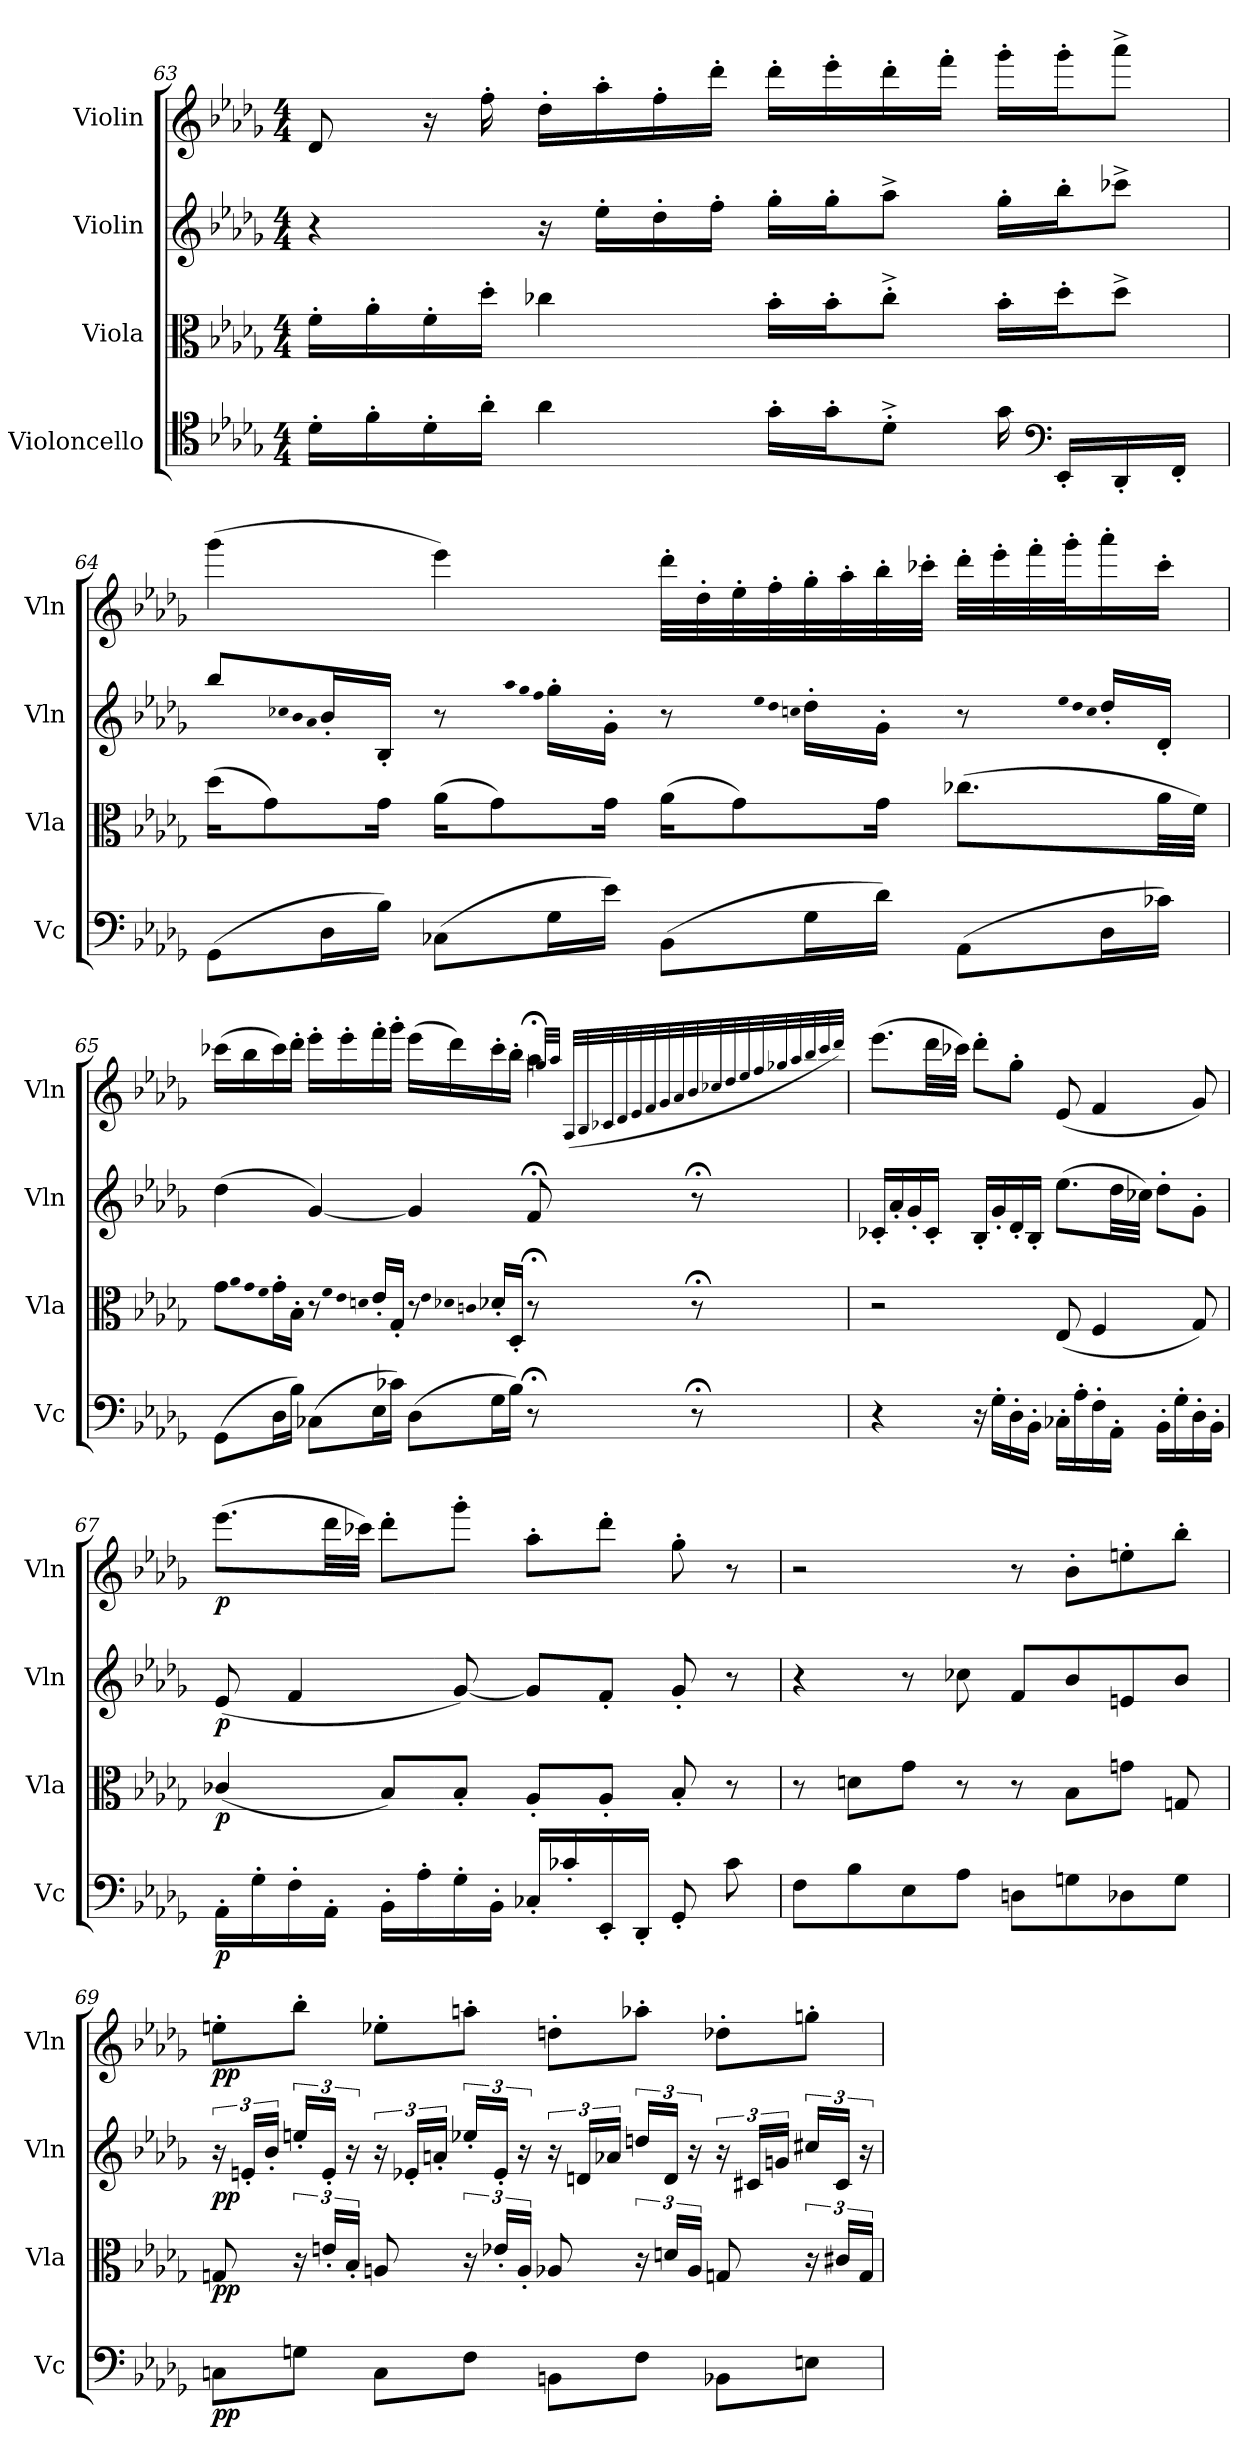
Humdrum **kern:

**kern	**dynam	**kern	**dynam	**kern	**dynam	**kern	**dynam
*part4	*part4	*part3	*part3	*part2	*part2	*part1	*part1
*staff4	*staff4	*staff3	*staff3	*staff2	*staff2	*staff1	*staff1
*I"Violoncello	*	*I"Viola	*	*I"Violin	*	*I"Violin	*
*I'Vc	*	*I'Vla	*	*I'Vln	*	*I'Vln	*
*clefC4	*	*clefC3	*	*clefG2	*	*clefG2	*
*k[b-e-a-d-g-]	*	*k[b-e-a-d-g-]	*	*k[b-e-a-d-g-]	*	*k[b-e-a-d-g-]	*
*M4/4	*	*M4/4	*	*M4/4	*	*M4/4	*
=63	=63	=63	=63	=63	=63	=63	=63
16d-'\LL	.	16f'\LL	.	4r	.	8d-/	.
16f'\	.	16a-'\	.	.	.	.	.
16d-'\	.	16f'\	.	.	.	16r	.
16a-'\JJ	.	16dd-'\JJ	.	.	.	16ff'\	.
4a-\	.	4cc-X\	.	16r	.	16dd-'\LL	.
.	.	.	.	16ee-'\LL	.	16aa-'\	.
.	.	.	.	16dd-'\	.	16ff'\	.
.	.	.	.	16ff'\JJ	.	16ddd-'\JJ	.
16g-'\LL	.	16b-'\LL	.	16gg-'\LL	.	16ddd-'\LL	.
16g-'\J	.	16b-'\J	.	16gg-'\J	.	16eee-'\	.
8d-'^\J	.	8cc-'^\J	.	8aa-^\J	.	16ddd-'\	.
.	.	.	.	.	.	16fff'\JJ	.
16g-\	.	16b-'\LL	.	16gg-'\LL	.	16ggg-'\LL	.
*clefF4	*	*	*	*	*	*	*
16EE-'/LL	.	16dd-'\J	.	16bb-'\J	.	16ggg-'\J	.
16DD-'/	.	8dd-^\J	.	8ccc-X^\J	.	8aaa-^\J	.
16FF'/JJ	.	.	.	.	.	.	.
=64	=64	=64	=64	=64	=64	=64	=64
(8GG-\L	.	(16dd-\KL	.	8bb-\L	.	(4ggg-\	.
.	.	8g-\)	.	.	.	.	.
.	.	.	.	qcc-X	.	.	.
.	.	.	.	qb-	.	.	.
.	.	.	.	qa-	.	.	.
16D-\L	.	.	.	16b-'/L	.	.	.
16B-\JJ)	.	16g-\Jk	.	16B-'/JJ	.	.	.
(8C-X\L	.	(16a-\KL	.	8r	.	4eee-\)	.
.	.	8g-\)	.	.	.	.	.
.	.	.	.	qaa-	.	.	.
.	.	.	.	qgg-	.	.	.
.	.	.	.	qff	.	.	.
16G-\L	.	.	.	16gg-'\LL	.	.	.
16e-\JJ)	.	16g-\Jk	.	16g-'\JJ	.	.	.
(8BB-\L	.	(16a-\KL	.	8r	.	32ddd-'\LLL	.
.	.	.	.	.	.	32dd-'\	.
.	.	8g-\)	.	.	.	32ee-'\	.
.	.	.	.	.	.	32ff'\	.
.	.	.	.	qee-	.	.	.
.	.	.	.	qdd-	.	.	.
.	.	.	.	qccn	.	.	.
16G-\L	.	.	.	16dd-'\LL	.	32gg-'\	.
.	.	.	.	.	.	32aa-'\	.
16d-\JJ)	.	16g-\Jk	.	16g-'\JJ	.	32bb-'\	.
.	.	.	.	.	.	32ccc-X'\JJJ	.
(8AA-\L	.	(8.cc-X\L	.	8r	.	32ddd-'\LLL	.
.	.	.	.	.	.	32eee-'\	.
.	.	.	.	.	.	32fff'\	.
.	.	.	.	.	.	32ggg-'\J	.
.	.	.	.	qee-	.	.	.
.	.	.	.	qdd-	.	.	.
.	.	.	.	qcc	.	.	.
16D-\L	.	.	.	16dd-'\LL	.	16aaa-'\	.
16c-X\JJ)	.	32a-\LL	.	16d-'/JJ	.	16ccc-'\JJ	.
.	.	32f\JJJ)	.	.	.	.	.
=65	=65	=65	=65	=65	=65	=65	=65
(8GG-\L	.	8g-\L	.	(4dd-\	.	(16ccc-X\LL	.
.	.	.	.	.	.	16bb-\	.
.	.	qa-	.	.	.	.	.
.	.	qg-	.	.	.	.	.
.	.	qf	.	.	.	.	.
16D-\L	.	16g-'\L	.	.	.	16ccc-\)	.
16B-\JJ)	.	16B-'\JJ	.	.	.	16ddd-'\JJ	.
(8C-X\L	.	8r	.	[4g-/)	.	16eee-'\LL	.
.	.	.	.	.	.	16eee-'\	.
.	.	qf	.	.	.	.	.
.	.	qe-	.	.	.	.	.
.	.	qdn	.	.	.	.	.
16E-\L	.	16e-'/LL	.	.	.	16fff'\	.
16c-X\JJ)	.	16G-'/JJ	.	.	.	16ggg-'\JJ	.
(8D-\L	.	8r	.	4g-/]	.	(16eee-\LL	.
.	.	.	.	.	.	16ddd-\)	.
.	.	qe-	.	.	.	.	.
.	.	qd-X	.	.	.	.	.
.	.	qcn	.	.	.	.	.
16G-\L	.	16d-X'/LL	.	.	.	16ccc-'\	.
16B-\JJ)	.	16D-'/JJ	.	.	.	16bb-'\JJ	.
8r;<	.	8r;<	.	8f;</	.	4aa-;<\	.
8r;<	.	8r;<	.	8r;<	.	.	.
*	*	*	*	*	*	*MM20	*
.	.	.	.	.	.	32qggn/LLL	.
.	.	.	.	.	.	32qaa-/JJJ	.
.	.	.	.	.	.	(32qA-/LLL	.
.	.	.	.	.	.	32qB-/	.
.	.	.	.	.	.	32qc-X/	.
.	.	.	.	.	.	32qd-/	.
.	.	.	.	.	.	32qe-/	.
.	.	.	.	.	.	32qf/	.
.	.	.	.	.	.	32qg-/	.
.	.	.	.	.	.	32qa-/	.
.	.	.	.	.	.	32qb-/	.
.	.	.	.	.	.	32qcc-X/	.
.	.	.	.	.	.	32qdd-/	.
.	.	.	.	.	.	32qee-/	.
.	.	.	.	.	.	32qff/	.
.	.	.	.	.	.	32qgg-X/	.
.	.	.	.	.	.	32qaa-/	.
.	.	.	.	.	.	32qbb-/	.
.	.	.	.	.	.	32qccc-/	.
.	.	.	.	.	.	32qddd-/JJJ)	.
=66	=66	=66	=66	=66	=66	=66	=66
*	*	*	*	*	*	*MM64	*
4r	.	2r	.	16c-X'/LL	.	(8.eee-\L	.
.	.	.	.	16a-'/	.	.	.
.	.	.	.	16g-'/	.	.	.
.	.	.	.	16c-'/JJ	.	32ddd-\LL	.
.	.	.	.	.	.	32ccc-X\JJJ)	.
16r	.	.	.	16B-'/LL	.	8ddd-'\L	.
16G-'\LL	.	.	.	16g-'/	.	.	.
16D-'\	.	.	.	16d-'/	.	8gg-'\J	.
16BB-'\JJ	.	.	.	16B-'/JJ	.	.	.
16C-X'\LL	.	(8E-/	.	(8.ee-\L	.	(8e-/	.
16A-'\	.	.	.	.	.	.	.
16F'\	.	4F/	.	.	.	4f/	.
16AA-'\JJ	.	.	.	32dd-\LL	.	.	.
.	.	.	.	32cc-X\JJJ)	.	.	.
16BB-'\LL	.	.	.	8dd-'\L	.	.	.
16G-'\	.	.	.	.	.	.	.
16D-'\	.	8G-/)	.	8g-'\J	.	8g-/)	.
16BB-'\JJ	.	.	.	.	.	.	.
=67	=67	=67	=67	=67	=67	=67	=67
16AA-'\LL	p	(4c-X/	p	(8e-/	p	(8.eee-\L	p
16G-'\	.	.	.	.	.	.	.
16F'\	.	.	.	4f/	.	.	.
16AA-'\JJ	.	.	.	.	.	32ddd-\LL	.
.	.	.	.	.	.	32ccc-X\JJJ)	.
16BB-'\LL	.	8B-/L)	.	.	.	8ddd-'\L	.
16A-'\	.	.	.	.	.	.	.
16G-'\	.	8B-'/J	.	[8g-/)	.	8ggg-'\J	.
16BB-'\JJ	.	.	.	.	.	.	.
16C-X'\LL	.	8A-'/L	.	8g-/L]	.	8aa-'\L	.
16c-X'\	.	.	.	.	.	.	.
16EE-'/	.	8A-'/J	.	8f'/J	.	8ddd-'\J	.
16DD-'/JJ	.	.	.	.	.	.	.
8GG-'/	.	8B-'/	.	8g-'/	.	8gg-'\	.
8c-\	.	8r	.	8r	.	8r	.
=68	=68	=68	=68	=68	=68	=68	=68
8F\L	.	8r	.	4r	.	2r	.
8B-\	.	8dn\L	.	.	.	.	.
8E-\	.	8g-\J	.	8r	.	.	.
8A-\J	.	8r	.	8cc-X\	.	.	.
8Dn\L	.	8r	.	8f/L	.	8r	.
8Gn\	.	8B-\L	.	8b-/	.	8b-'\L	.
8D-X\	.	8gn\J	.	8en/	.	8een'\	.
8G\J	.	8Gn/	.	8b-/J	.	8bb-'\J	.
=69	=69	=69	=69	=69	=69	=69	=69
8Cn\L	pp	8Gn/	pp	24r	pp	8een'\L	pp
.	.	.	.	24en'/LL	.	.	.
.	.	.	.	24b-'/JJ	.	.	.
8Gn\J	.	24r	.	24een'/LL	.	8bb-'\J	.
.	.	24en'/LL	.	24e'/JJ	.	.	.
.	.	24B-'/JJ	.	24r	.	.	.
8C\L	.	8An/	.	24r	.	8ee-X'\L	.
.	.	.	.	24e-X'/LL	.	.	.
.	.	.	.	24an'/JJ	.	.	.
8F\J	.	24r	.	24ee-X'/LL	.	8aan'\J	.
.	.	24e-X'/LL	.	24e-'/JJ	.	.	.
.	.	24A'/JJ	.	24r	.	.	.
8BBn\L	.	8A-X/	.	24r	.	8ddn'\L	.
.	.	.	.	24dn/LL	.	.	.
.	.	.	.	24a-X/JJ	.	.	.
8F\J	.	24r	.	24ddn/LL	.	8aa-X'\J	.
.	.	24dn/LL	.	24d/JJ	.	.	.
.	.	24A-/JJ	.	24r	.	.	.
8BB-X\L	.	8Gn/	.	24r	.	8dd-X'\L	.
.	.	.	.	24c#X/LL	.	.	.
.	.	.	.	24gn/JJ	.	.	.
8En\J	.	24r	.	24cc#X/LL	.	8ggn'\J	.
.	.	24c#X/LL	.	24c#/JJ	.	.	.
.	.	24G/JJ	.	24r	.	.	.
=	=	=	=	=	=	=	=
*-	*-	*-	*-	*-	*-	*-	*-
